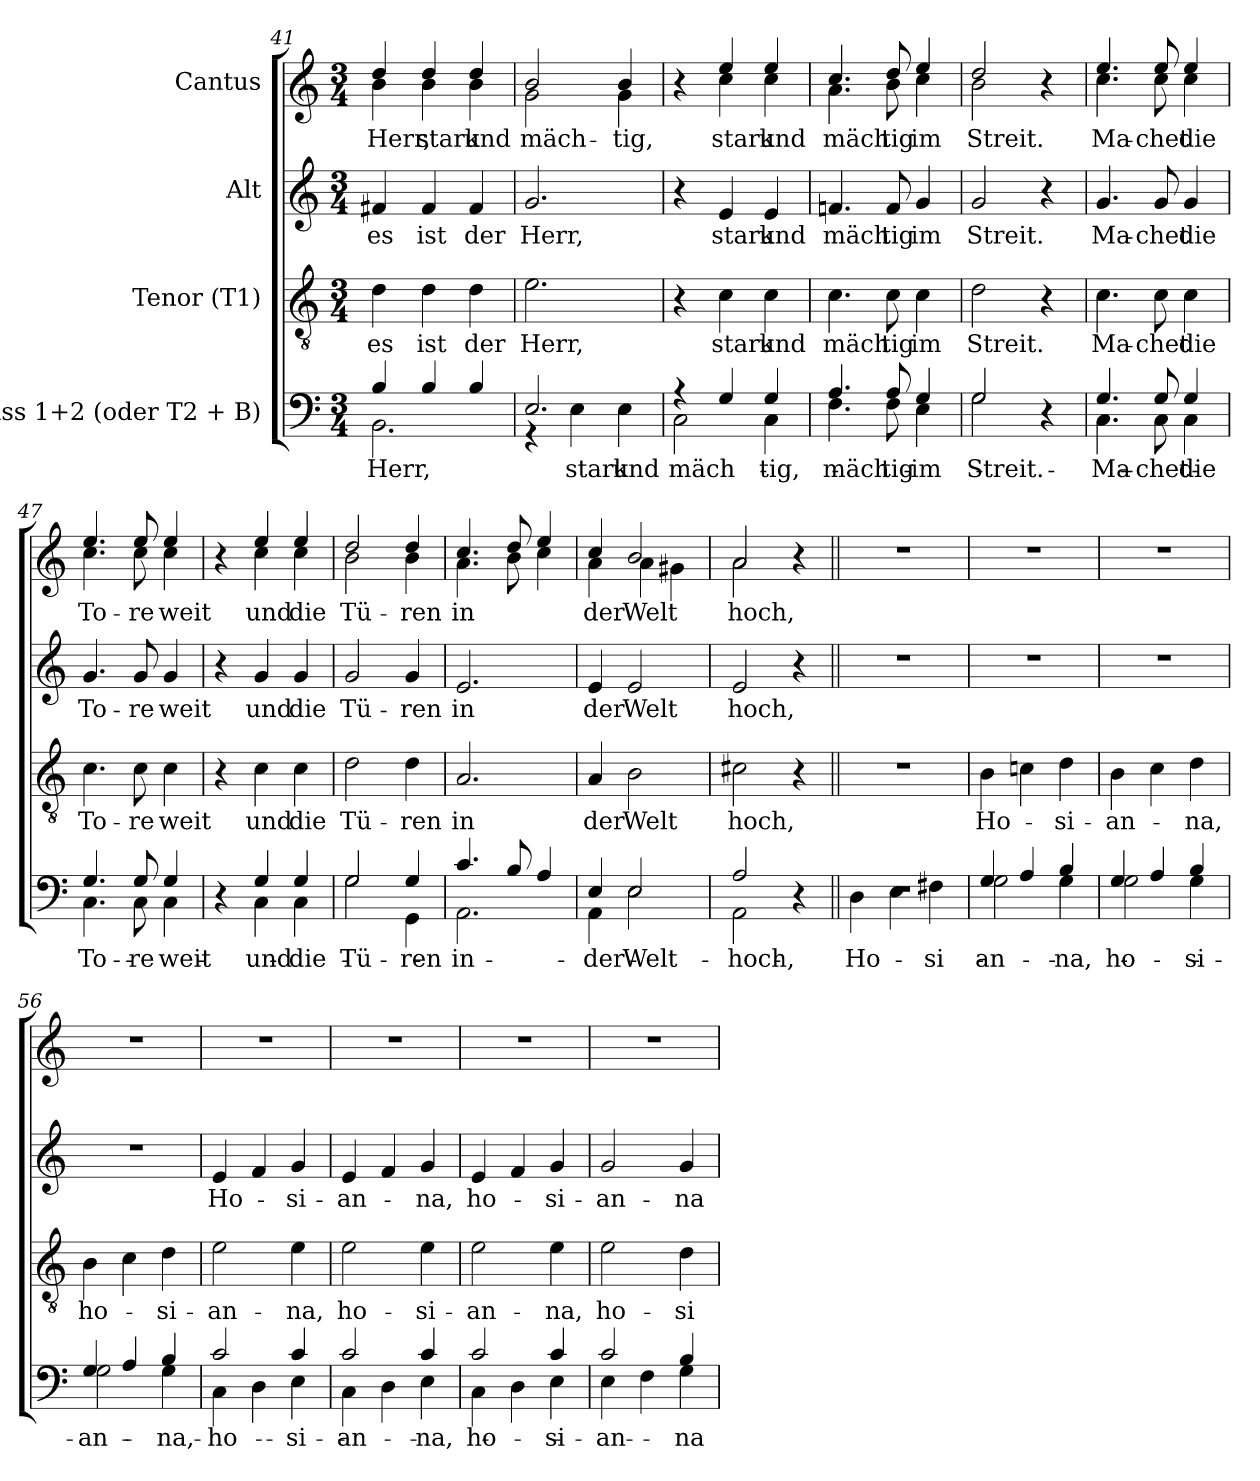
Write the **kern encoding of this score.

**kern	**text	**kern	**text	**kern	**text	**kern	**text
*part4	*part4	*part3	*part3	*part2	*part2	*part1	*part1
*staff4	*staff4	*staff3	*staff3	*staff2	*staff2	*staff1	*staff1
*I"Bass 1+2 (oder T2 + B)	*	*I"Tenor (T1)	*	*I"Alt	*	*I"Cantus	*
*clefF4	*	*clefGv2	*	*clefG2	*	*clefG2	*
*k[]	*	*k[]	*	*k[]	*	*k[]	*
*M3/4	*	*M3/4	*	*M3/4	*	*M3/4	*
=41	=41	=41	=41	=41	=41	=41	=41
*^	*	*	*	*	*	*	*
!	!	!LO:LY:b	!	!LO:LY:b	!	!LO:LY:b	!	!LO:LY:b
*	*	*	*	*	*	*	*^	*
4B/	2.BB\	Herr,	4d\	es	4f#X/	es	4dd/	4b\	Herr,
!	!	!	!	!LO:LY:b	!	!LO:LY:b	!	!	!LO:LY:b
4B/	.	.	4d\	ist	4f#/	ist	4dd/	4b\	stark
!	!	!	!	!LO:LY:b	!	!LO:LY:b	!	!	!LO:LY:b
4B/	.	.	4d\	der	4f#/	der	4dd/	4b\	und
=42	=42	=42	=42	=42	=42	=42	=42	=42	=42
!	!	!	!	!LO:LY:b	!	!LO:LY:b	!	!	!LO:LY:b
2.E/	4r	.	2.e\	Herr,	2.g/	Herr,	2b/	2g\	mäch-
!	!	!LO:LY:b	!	!	!	!	!	!	!
.	4E\	stark	.	.	.	.	.	.	.
!	!	!LO:LY:b	!	!	!	!	!	!	!LO:LY:b
.	4E\	und	.	.	.	.	4b/	4g\	-tig,
=43	=43	=43	=43	=43	=43	=43	=43	=43	=43
!	!	!LO:LY:b	!	!	!	!	!	!	!
4r	2C\	mäch-	4r	.	4r	.	4r	4ryy	.
!	!	!	!	!LO:LY:b	!	!LO:LY:b	!	!	!LO:LY:b
4G/	.	.	4c\	stark	4e/	stark	4ee/	4cc\	stark
!	!	!LO:LY:b	!	!LO:LY:b	!	!LO:LY:b	!	!	!LO:LY:b
4G/	4C\	-tig,	4c\	und	4e/	und	4ee/	4cc\	und
=44	=44	=44	=44	=44	=44	=44	=44	=44	=44
!	!	!LO:LY:b	!	!LO:LY:b	!	!LO:LY:b	!	!	!LO:LY:b
4.A/	4.F\	mäch-	4.c\	mäch-	4.fn/	mäch-	4.cc/	4.a\	mäch-
!	!	!LO:LY:b	!	!LO:LY:b	!	!LO:LY:b	!	!	!LO:LY:b
8A/	8F\	-tig	8c\	-tig	8f/	-tig	8dd/	8b\	-tig
!	!	!LO:LY:b	!	!LO:LY:b	!	!LO:LY:b	!	!	!LO:LY:b
4G/	4E\	im	4c\	im	4g/	im	4ee/	4cc\	im
=45	=45	=45	=45	=45	=45	=45	=45	=45	=45
!	!	!LO:LY:b	!	!LO:LY:b	!	!LO:LY:b	!	!	!LO:LY:b
2G/	2G\	Streit.	2d\	Streit.	2g/	Streit.	2dd/	2b\	Streit.
4r	4ryy	.	4r	.	4r	.	4r	4ryy	.
!!LO:LB:g=z	!!
=46	=46	=46	=46	=46	=46	=46	=46	=46	=46
!	!	!LO:LY:b	!	!LO:LY:b	!	!LO:LY:b	!	!	!LO:LY:b
4.G/	4.C\	Ma-	4.c\	Ma-	4.g/	Ma-	4.ee/	4.cc\	Ma-
!	!	!LO:LY:b	!	!LO:LY:b	!	!LO:LY:b	!	!	!LO:LY:b
8G/	8C\	-chet	8c\	-chet	8g/	-chet	8ee/	8cc\	-chet
!	!	!LO:LY:b	!	!LO:LY:b	!	!LO:LY:b	!	!	!LO:LY:b
4G/	4C\	die	4c\	die	4g/	die	4ee/	4cc\	die
=47	=47	=47	=47	=47	=47	=47	=47	=47	=47
!	!	!LO:LY:b	!	!LO:LY:b	!	!LO:LY:b	!	!	!LO:LY:b
4.G/	4.C\	To-	4.c\	To-	4.g/	To-	4.ee/	4.cc\	To-
!	!	!LO:LY:b	!	!LO:LY:b	!	!LO:LY:b	!	!	!LO:LY:b
8G/	8C\	-re	8c\	-re	8g/	-re	8ee/	8cc\	-re
!	!	!LO:LY:b	!	!LO:LY:b	!	!LO:LY:b	!	!	!LO:LY:b
4G/	4C\	weit	4c\	weit	4g/	weit	4ee/	4cc\	weit
=48	=48	=48	=48	=48	=48	=48	=48	=48	=48
4r	4ryy	.	4r	.	4r	.	4r	4ryy	.
!	!	!LO:LY:b	!	!LO:LY:b	!	!LO:LY:b	!	!	!LO:LY:b
4G/	4C\	und	4c\	und	4g/	und	4ee/	4cc\	und
!	!	!LO:LY:b	!	!LO:LY:b	!	!LO:LY:b	!	!	!LO:LY:b
4G/	4C\	die	4c\	die	4g/	die	4ee/	4cc\	die
=49	=49	=49	=49	=49	=49	=49	=49	=49	=49
!	!	!LO:LY:b	!	!LO:LY:b	!	!LO:LY:b	!	!	!LO:LY:b
2G/	2G\	Tü-	2d\	Tü-	2g/	Tü-	2dd/	2b\	Tü-
!	!	!LO:LY:b	!	!LO:LY:b	!	!LO:LY:b	!	!	!LO:LY:b
4G/	4GG\	-ren	4d\	-ren	4g/	-ren	4dd/	4b\	-ren
=50	=50	=50	=50	=50	=50	=50	=50	=50	=50
!	!	!LO:LY:b	!	!LO:LY:b	!	!LO:LY:b	!	!	!LO:LY:b
4.c/	2.AA\	in	2.A/	in	2.e/	in	4.cc/	4.a\	in
8B/	.	.	.	.	.	.	8dd/	8b\	.
4A/	.	.	.	.	.	.	4ee/	4cc\	.
=51	=51	=51	=51	=51	=51	=51	=51	=51	=51
!	!	!LO:LY:b	!	!LO:LY:b	!	!LO:LY:b	!	!	!LO:LY:b
4E/	4AA\	der	4A/	der	4e/	der	4cc/	4a\	der
!	!	!LO:LY:b	!	!LO:LY:b	!	!LO:LY:b	!	!	!LO:LY:b
2E/	2E\	Welt	2B\	Welt	2e/	Welt	2b/	4a\	Welt
.	.	.	.	.	.	.	.	4g#X\	.
=52	=52	=52	=52	=52	=52	=52	=52	=52	=52
!	!	!LO:LY:b	!	!LO:LY:b	!	!LO:LY:b	!	!	!LO:LY:b
2A/	2AA\	hoch,	2c#X\	hoch,	2e/	hoch,	2a/	2a\	hoch,
4r	4ryy	.	4r	.	4r	.	4r	4ryy	.
!!LO:LB:g=z
=53||	=53||	=53||	=53||	=53||	=53||	=53||	=53||	=53||	=53||
!	!	!LO:LY:b	!	!	!	!	!	!	!
*	*	*	*	*	*	*	*v	*v	*
2.rF	4D\	Ho-	2.r	.	2.r	.	2.r	.
.	4E\	.	.	.	.	.	.	.
!	!	!LO:LY:b	!	!	!	!	!	!
.	4F#X\	-si-	.	.	.	.	.	.
=54	=54	=54	=54	=54	=54	=54	=54	=54
!	!	!LO:LY:b	!	!	!	!	!	!
!	!	!LO:LY:b	!	!LO:LY:b	!	!	!	!
4G/	2G\	-an-	4B\	Ho-	2.r	.	2.r	.
4A/	.	.	4cn\	.	.	.	.	.
!	!	!LO:LY:b	!	!	!	!	!	!
!	!	!LO:LY:b	!	!LO:LY:b	!	!	!	!
4B/	4G\	-na,	4d\	-si-	.	.	.	.
=55	=55	=55	=55	=55	=55	=55	=55	=55
!	!	!LO:LY:b	!	!	!	!	!	!
!	!	!LO:LY:b	!	!LO:LY:b	!	!	!	!
4G/	2G\	ho-	4B\	-an-	2.r	.	2.r	.
4A/	.	.	4c\	.	.	.	.	.
!	!	!LO:LY:b	!	!	!	!	!	!
!	!	!LO:LY:b	!	!LO:LY:b	!	!	!	!
4B/	4G\	-si-	4d\	-na,	.	.	.	.
=56	=56	=56	=56	=56	=56	=56	=56	=56
!	!	!LO:LY:b	!	!	!	!	!	!
!	!	!LO:LY:b	!	!LO:LY:b	!	!	!	!
4G/	2G\	-an-	4B\	ho-	2.r	.	2.r	.
4A/	.	.	4c\	.	.	.	.	.
!	!	!LO:LY:b	!	!	!	!	!	!
!	!	!LO:LY:b	!	!LO:LY:b	!	!	!	!
4B/	4G\	-na,	4d\	-si-	.	.	.	.
=57	=57	=57	=57	=57	=57	=57	=57	=57
!	!	!LO:LY:b	!	!	!	!	!	!
!	!	!LO:LY:b	!	!LO:LY:b	!	!LO:LY:b	!	!
2c/	4C\	ho-	2e\	-an-	4e/	Ho-	2.r	.
.	4D\	.	.	.	4f/	.	.	.
!	!	!LO:LY:b	!	!	!	!	!	!
!	!	!LO:LY:b	!	!LO:LY:b	!	!LO:LY:b	!	!
4c/	4E\	-si-	4e\	-na,	4g/	-si-	.	.
=58	=58	=58	=58	=58	=58	=58	=58	=58
!	!	!LO:LY:b	!	!	!	!	!	!
!	!	!LO:LY:b	!	!LO:LY:b	!	!LO:LY:b	!	!
2c/	4C\	-an-	2e\	ho-	4e/	-an-	2.r	.
.	4D\	.	.	.	4f/	.	.	.
!	!	!LO:LY:b	!	!	!	!	!	!
!	!	!LO:LY:b	!	!LO:LY:b	!	!LO:LY:b	!	!
4c/	4E\	-na,	4e\	-si-	4g/	-na,	.	.
=59	=59	=59	=59	=59	=59	=59	=59	=59
!	!	!LO:LY:b	!	!	!	!	!	!
!	!	!LO:LY:b	!	!LO:LY:b	!	!LO:LY:b	!	!
2c/	4C\	ho-	2e\	-an-	4e/	ho-	2.r	.
.	4D\	.	.	.	4f/	.	.	.
!	!	!LO:LY:b	!	!	!	!	!	!
!	!	!LO:LY:b	!	!LO:LY:b	!	!LO:LY:b	!	!
4c/	4E\	-si-	4e\	-na,	4g/	-si-	.	.
!!LO:PB:g=z
=60	=60	=60	=60	=60	=60	=60	=60	=60
!	!	!LO:LY:b	!	!	!	!	!	!
!	!	!LO:LY:b	!	!LO:LY:b	!	!LO:LY:b	!	!
2c/	4E\	-an-	2e\	ho-	2g/	-an-	2.r	.
.	4F\	.	.	.	.	.	.	.
!	!	!LO:LY:b	!	!	!	!	!	!
!	!	!LO:LY:b	!	!LO:LY:b	!	!LO:LY:b	!	!
4B/	4G\	-na	4d\	-si-	4g/	-na	.	.
*v	*v	*	*	*	*	*	*	*
=	=	=	=	=	=	=	=
*-	*-	*-	*-	*-	*-	*-	*-
